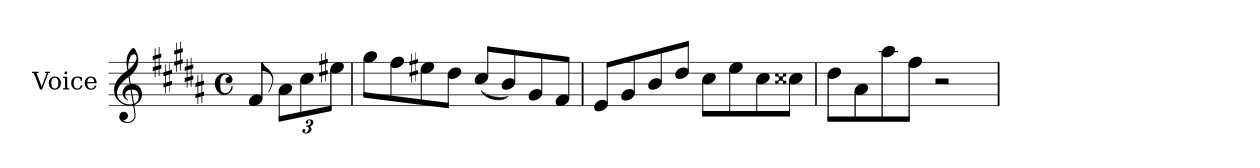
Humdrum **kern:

**kern
*part1
*staff1
*I"Voice
*I'Voice
*clefG2
*k[f#c#g#d#a#]
*M4/4
*met(c)
=
8f#/
12a#\L
12cc#\
12ee#X\J
=1
8gg#\L
8ff#\
8ee#X\
8dd#\J
(>8cc#/L
8b/)
8g#/
8f#/J
=2
8e/L
8g#/
8b/
8dd#/J
8cc#\L
8ee\
8cc#\
8cc##X\J
=3
8dd#\L
8a#\
8aa#\
8ff#\J
2rcc
=
*-
